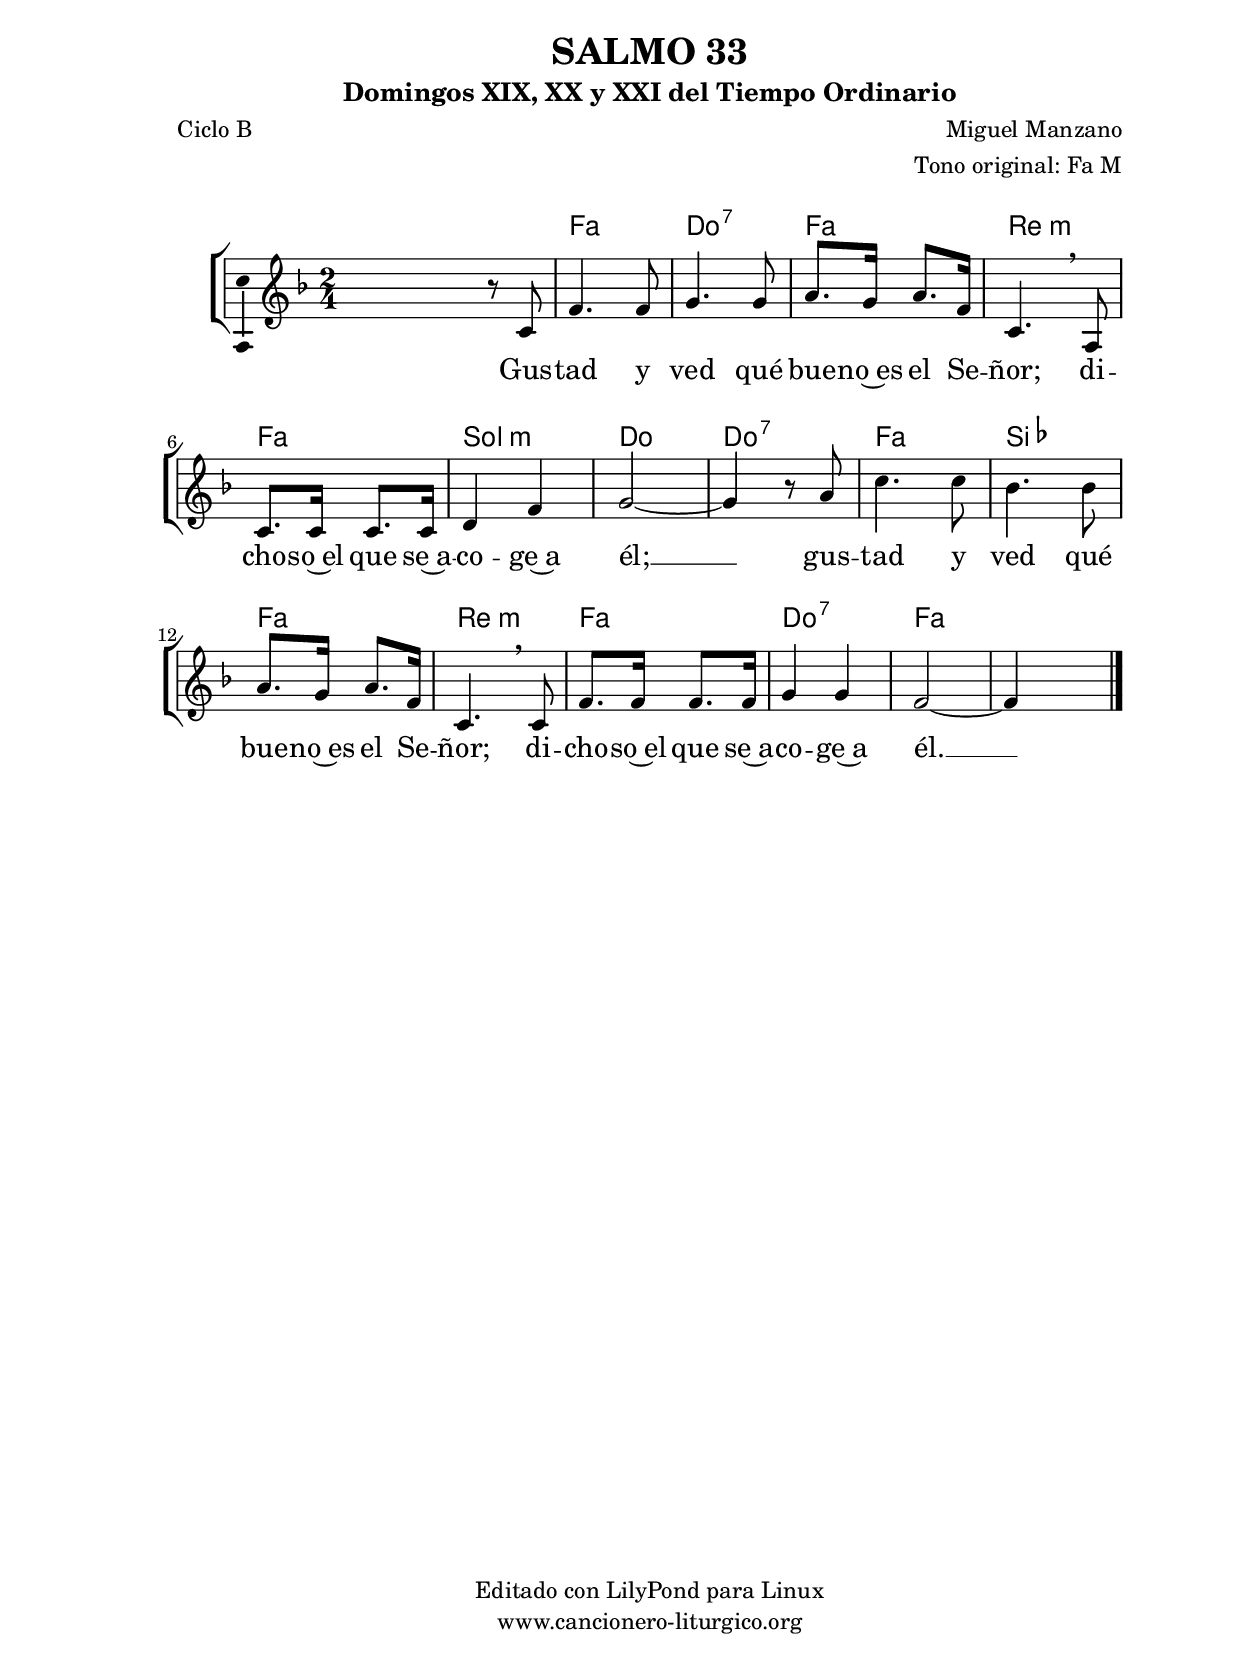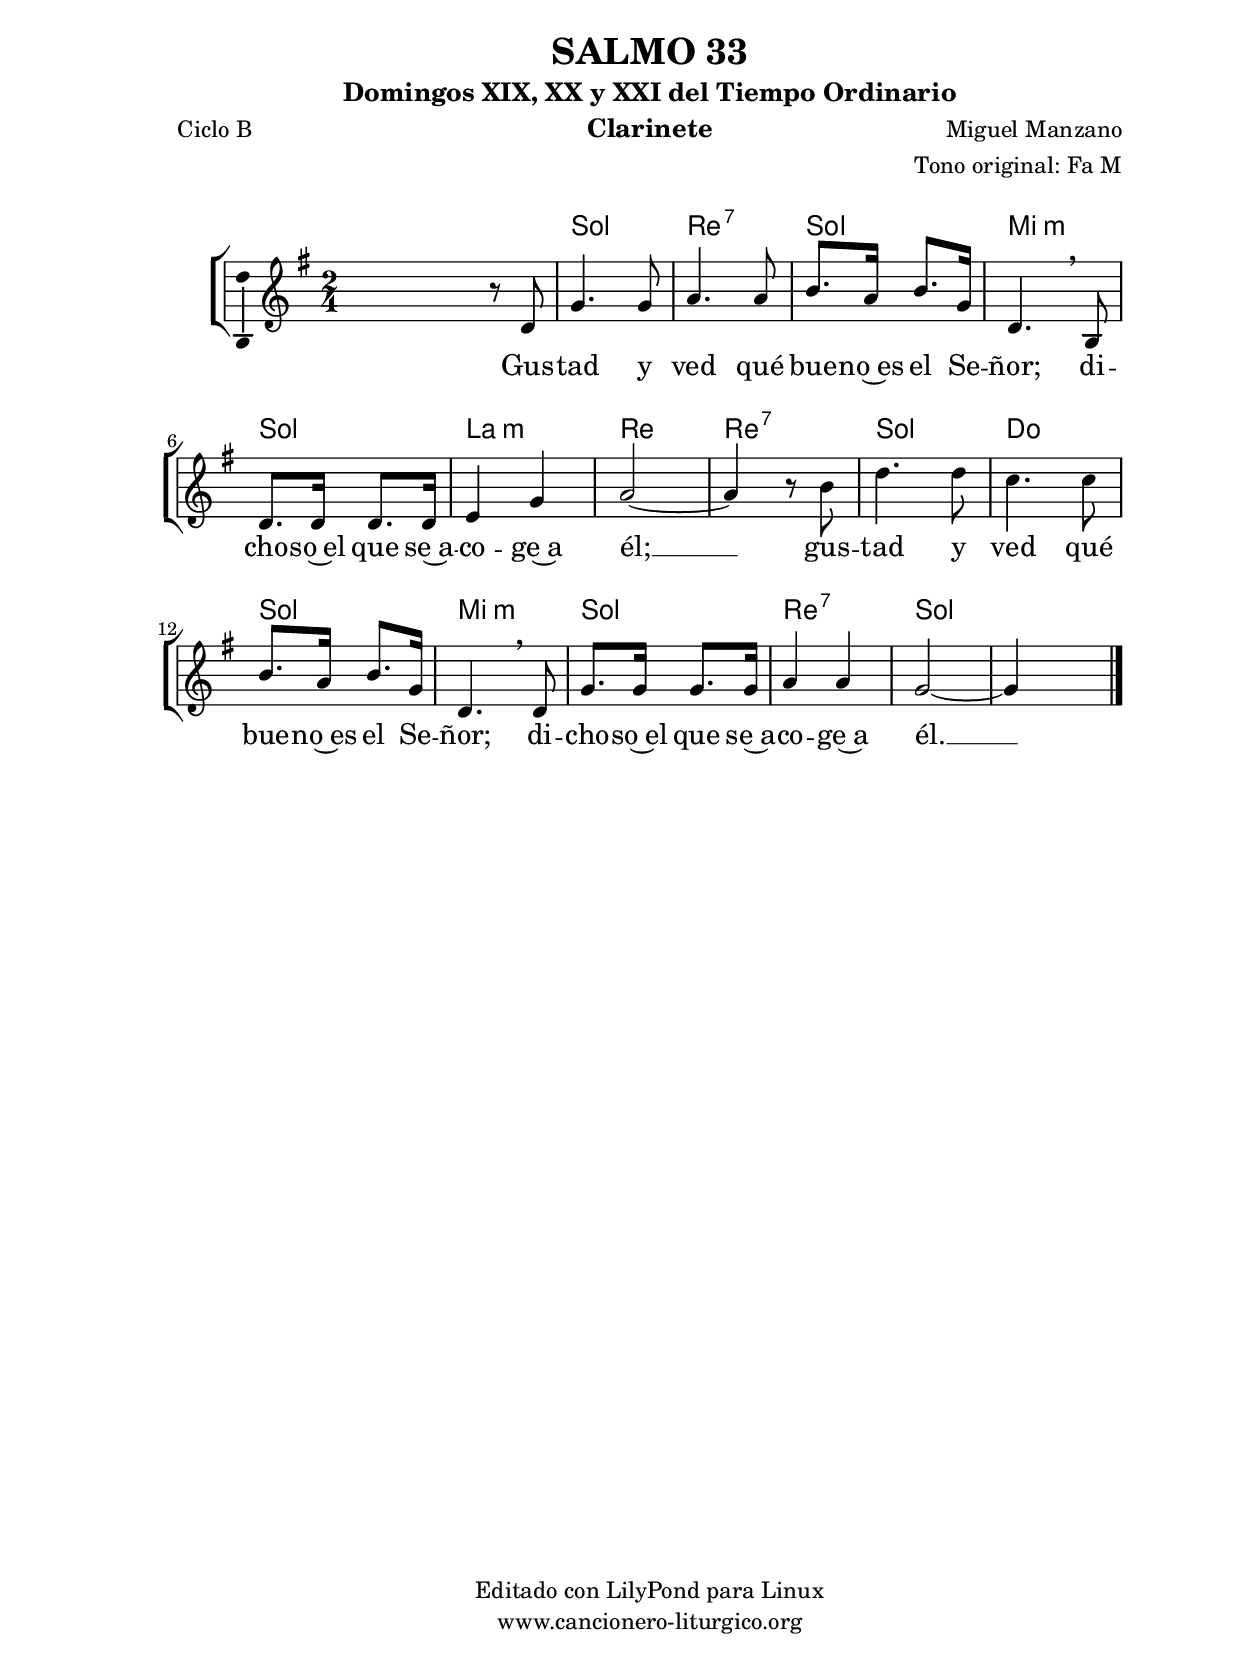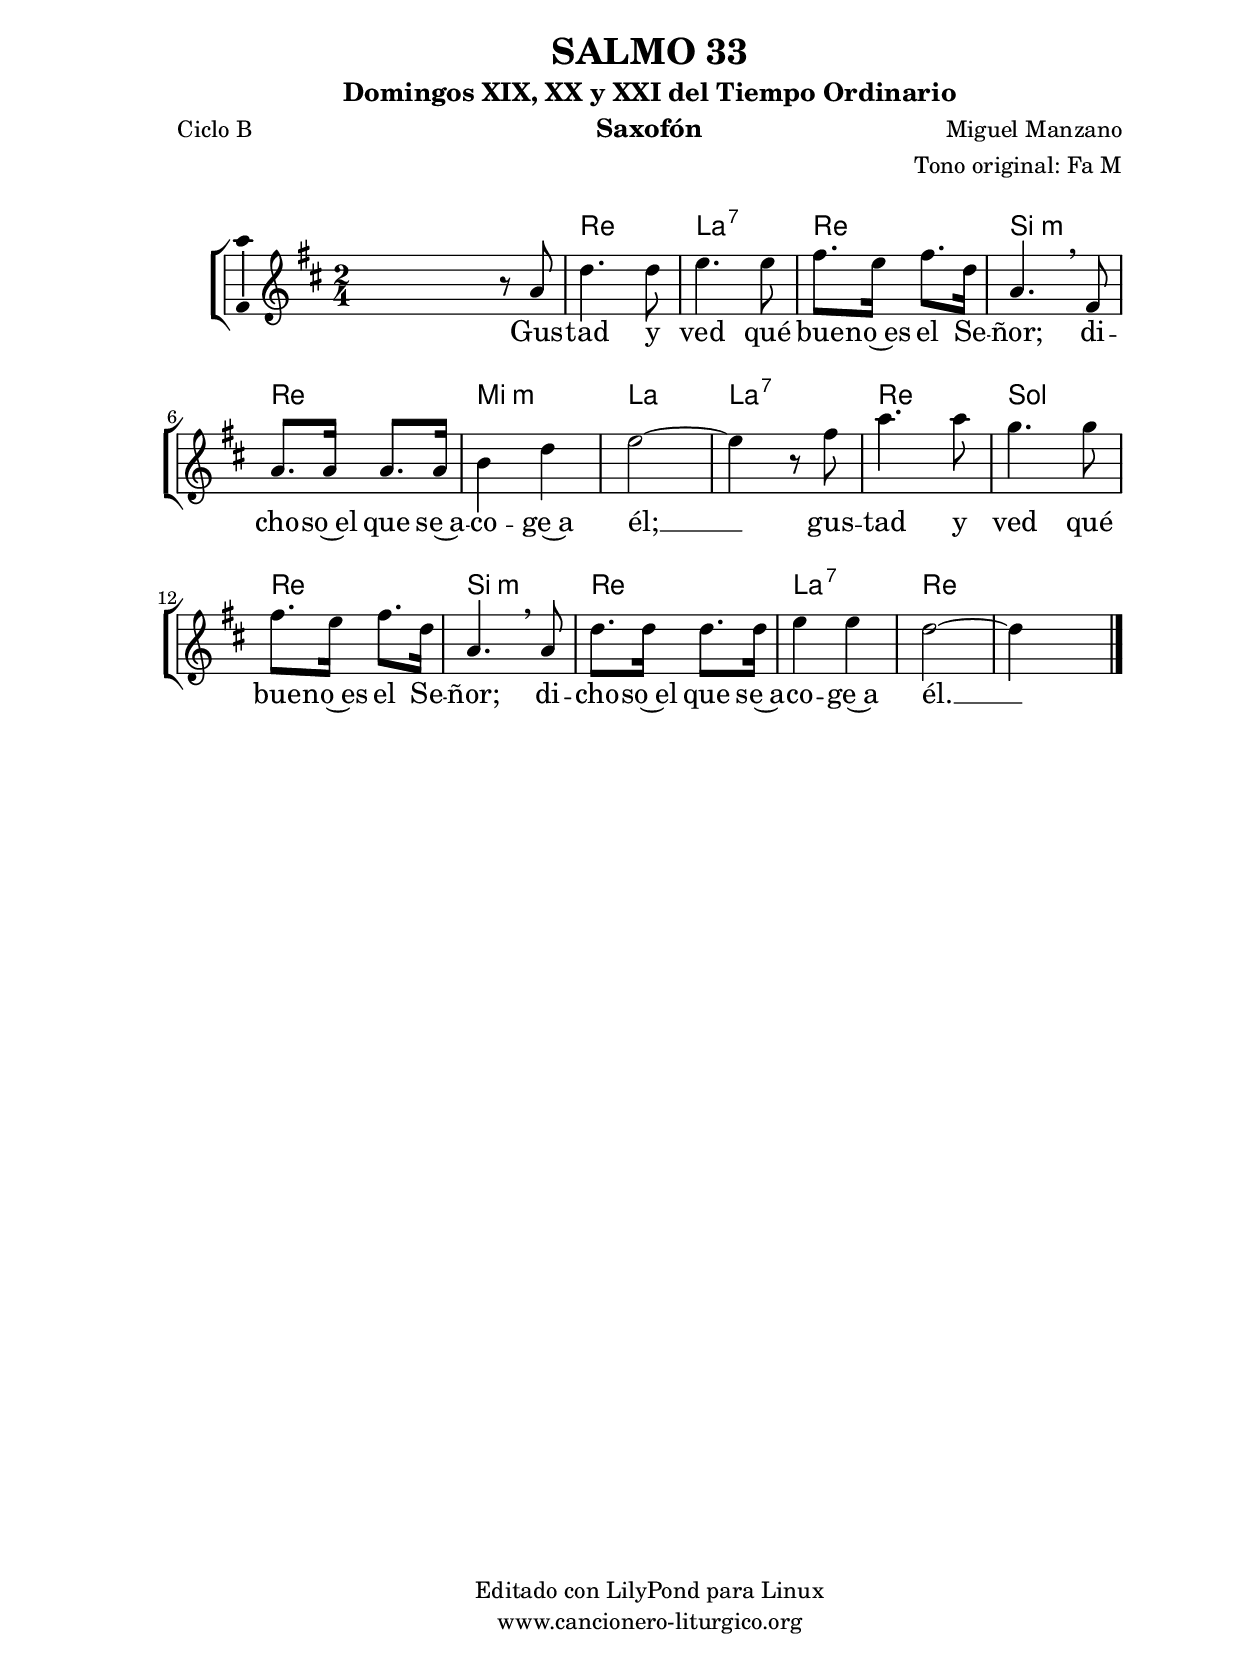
%
%para convertir .midi en .wav:
%timidity filename.midi -Ow -o finename.wav
%
%
%Para convertir de .wav a .mp3:
%lame -h -m j filename.wav
%
%
%para escuchar el midi:
%timidity nombrefichero.midi
%


%versión de lilypond para la que se ha escrito esta partitura:
\version "2.16.0"

	%Tamaño papel
	#(set-default-paper-size "a4")
	%Tamaño partitura
	#(set-global-staff-size 20)
	%No responde al pulsar sobre una nota
	#(ly:set-option 'point-and-click #f)

%parámetros del encabezamiento:
\header {
	title = "SALMO 33"
	subtitle = "Domingos XIX, XX y XXI del Tiempo Ordinario"
	composer = "Miguel Manzano"
	poet = "Ciclo B"
	meter = ""
	arranger = "Tono original: Fa M"
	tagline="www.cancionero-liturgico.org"
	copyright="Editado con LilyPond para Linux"
	tiempo = "Ordinario"
	usos = "Salmo"
	letra = "Gustad y ved qué bueno es el Señor; dichoso el que se acoge a él."
	}

%parámetros asociados al papel:
\paper  {
	oddHeaderMarkup = \markup {\fill-line { \on-the-fly #not-first-page \fromproperty #'header:title \on-the-fly #not-first-page \fromproperty #'header:composer }}
	evenHeaderMarkup = \markup {\fill-line { \fromproperty #'header:composer \fromproperty #'header:title }}
	#(set-paper-size "a4")
	print-page-number = ##f
	first-page-number = 1
	print-first-page-number = ##f
%	head-separation = 3.0 \cm
	top-margin = 2.0 \cm
	bottom-margin = 0.5\cm
%%%	bottom-margin = -1.0\cm
	left-margin = 3.0 \cm
	line-width = 16.0 \cm 
	indent = 8\mm
	interscoreline = 2.\mm
	between-system-space = 15\mm
%	para que las partituras no llenen la hoja:
	ragged-bottom = ##t
%	idem para la última hoja:
	ragged-last-bottom = ##f
%	para que las partituras llenen el ancho del papel:
	ragged-last = ##f
	after-title-space = 2.5 \cm
%page-count=1
%system-count=8

	%Flexible Vertical Spacing
%	markup-markup-spacing =
%	#'((basic-distance . 15) (minimum-distance . 15) (padding . 3))
	markup-system-spacing =
	#'((basic-distance . 15) (minimum-distance . 15) (padding . 3))
	system-system-spacing =
	#'((basic-distance . 15) (minimum-distance . 15) (padding . 3))
	score-system-spacing =
	#'((basic-distance . 15) (minimum-distance . 15) (padding . 5))
%	top-system-spacing = % header
%	#'((basic-distance . 8) (minimum-distance . 0) (padding . 3))
%	top-markup-spacing =
%	#'((basic-distance . 20) (minimum-distance . 20) (padding . 3))
	last-bottom-spacing = % footer
	#'((basic-distance . 5) (minimum-distance . 5) (padding . 3))
%	score-markup-spacing =
%	#'((basic-distance . 16) (minimum-distance . 13) (padding . 3))

	}


%parámetros que afectan a toda la partitura:
global =  {
	%clave de sol (G):
	\clef G
	%armadura:
%%%	\transpose b c'
	\key f \major
	\tempo 4=100
	\set Score.tempoHideNote = ##t
	}


acordes = {
	\italianChords
	\chordmode {
%%%	\transpose b c'
{

s2
f2 c:7 f d:m f g:m c c:7 f bes f d:m f c:7 f s

}
}
}


melodia = 
%%%	\transpose b c'
{
	\relative c'{

\time 2/4

s4 r8 c8
f4. f8
g4. g8
a8. g16 a8. f16
c4. \breathe a8 %%%% a16 corrijo esta nota que está mal en CLN
c8. c16 c8. c16
d4 f
g2~
g4 r8 a8
c4. c8
bes4. bes8
a8. g16 a8. f16
c4. \breathe c8
f8. f16 f8. f16
g4 g
f2~
f4 s4

	\bar "|."
	}
	}


texto = \lyricmode {
Gus -- tad y ved qué bue -- no~es el Se -- ñor;
di -- cho -- so~el que se~a -- co -- ge~a él; __
gus -- tad y ved qué bue -- no~es el Se -- ñor;
di -- cho -- so~el que se~a -- co -- ge~a él. __
	}


acordesStaff = \context ChordNames = acordesStaff <<
	\set chordChanges = ##t
	\acordes
	>>


vozStaff = \context Voice = vozStaff
\with {\consists "Ambitus_engraver"}
<<
%	\set Staff.instrumentName = ""
%	\set Staff.shortInstrumentName = ""
%	\set Staff.midiInstrument = #"clarinet"
%	\set Staff.midiInstrument = #"cello"
%	\set Staff.midiInstrument = #"flute"
	\set Staff.midiInstrument = #"electric guitar (jazz)"
%	\set Staff.midiInstrument = #"english horn"
%	\set Staff.midiInstrument = #"violin"
%	\set Staff.midiInstrument = #"glockenspiel"
	\set Staff.midiMinimumVolume = #0.7
	\set Staff.midiMaximumVolume = #0.9
	\global
	\melodia
	>>


textoStaff = \context Lyrics = textoStaff <<
	\lyricsto vozStaff \texto
	>>

\book {
	\score {
		\context ChoirStaff {
			\override StaffGroup.SystemStartBracket #'collapse-height = #1
			\override Score.SystemStartBar #'collapse-height = #1
			<<
			\acordesStaff
			\vozStaff
			\textoStaff
			>>
			}
		\layout {
	    		\context {
				\Lyrics
				\override LyricText #'font-size = #2
				}
	   		 \context {
				\Score
				%fontSize = #3
				\override StaffSymbol #'staff-space = #(magstep +3)
				%\override Beam #'thickness = #0.55
				%\override SpacingSpanner #'spacing-increment = #1.0
				%\override Slur #'height-limit = #1.5
				}
			}
		}
	\score {
		\unfoldRepeats
		\context ChoirStaff {
			<<
			\acordesStaff
			\vozStaff
			>>
			}
		\midi {
	  		\context {
	  			\Score
				tempoWholesPerMinute = #(ly:make-moment 70 4)
				}
			}
		}
	}

%Partitura para clarinete
#(define output-suffix "C")
\book {
	\header{
		instrument = "Clarinete"
		}
	\score {
		\context ChoirStaff {
			\override StaffGroup.SystemStartBracket #'collapse-height = #1
			\override Score.SystemStartBar #'collapse-height = #1
\transpose c d
			<<
			\acordesStaff
			\vozStaff
			\textoStaff
			>>
			}
		\layout {
	    		\context {
				\Lyrics
				\override LyricText #'font-size = #2
				}
	   		 \context {
				\Score
				%fontSize = #3
				\override StaffSymbol #'staff-space = #(magstep +3)
				%\override Beam #'thickness = #0.55
				%\override SpacingSpanner #'spacing-increment = #1.0
				%\override Slur #'height-limit = #1.5
				}
			}
		}
	}

%Partitura para saxofón
#(define output-suffix "S")
\book {
	\header{
		instrument = "Saxofón"
		}
	\score {
		\context ChoirStaff {
			\override StaffGroup.SystemStartBracket #'collapse-height = #1
			\override Score.SystemStartBar #'collapse-height = #1
\transpose c a
			<<
			\acordesStaff
			\vozStaff
			\textoStaff
			>>
			}
		\layout {
	    		\context {
				\Lyrics
				\override LyricText #'font-size = #2
				}
	   		 \context {
				\Score
				%fontSize = #3
				\override StaffSymbol #'staff-space = #(magstep +3)
				%\override Beam #'thickness = #0.55
				%\override SpacingSpanner #'spacing-increment = #1.0
				%\override Slur #'height-limit = #1.5
				}
			}
		}
	}

